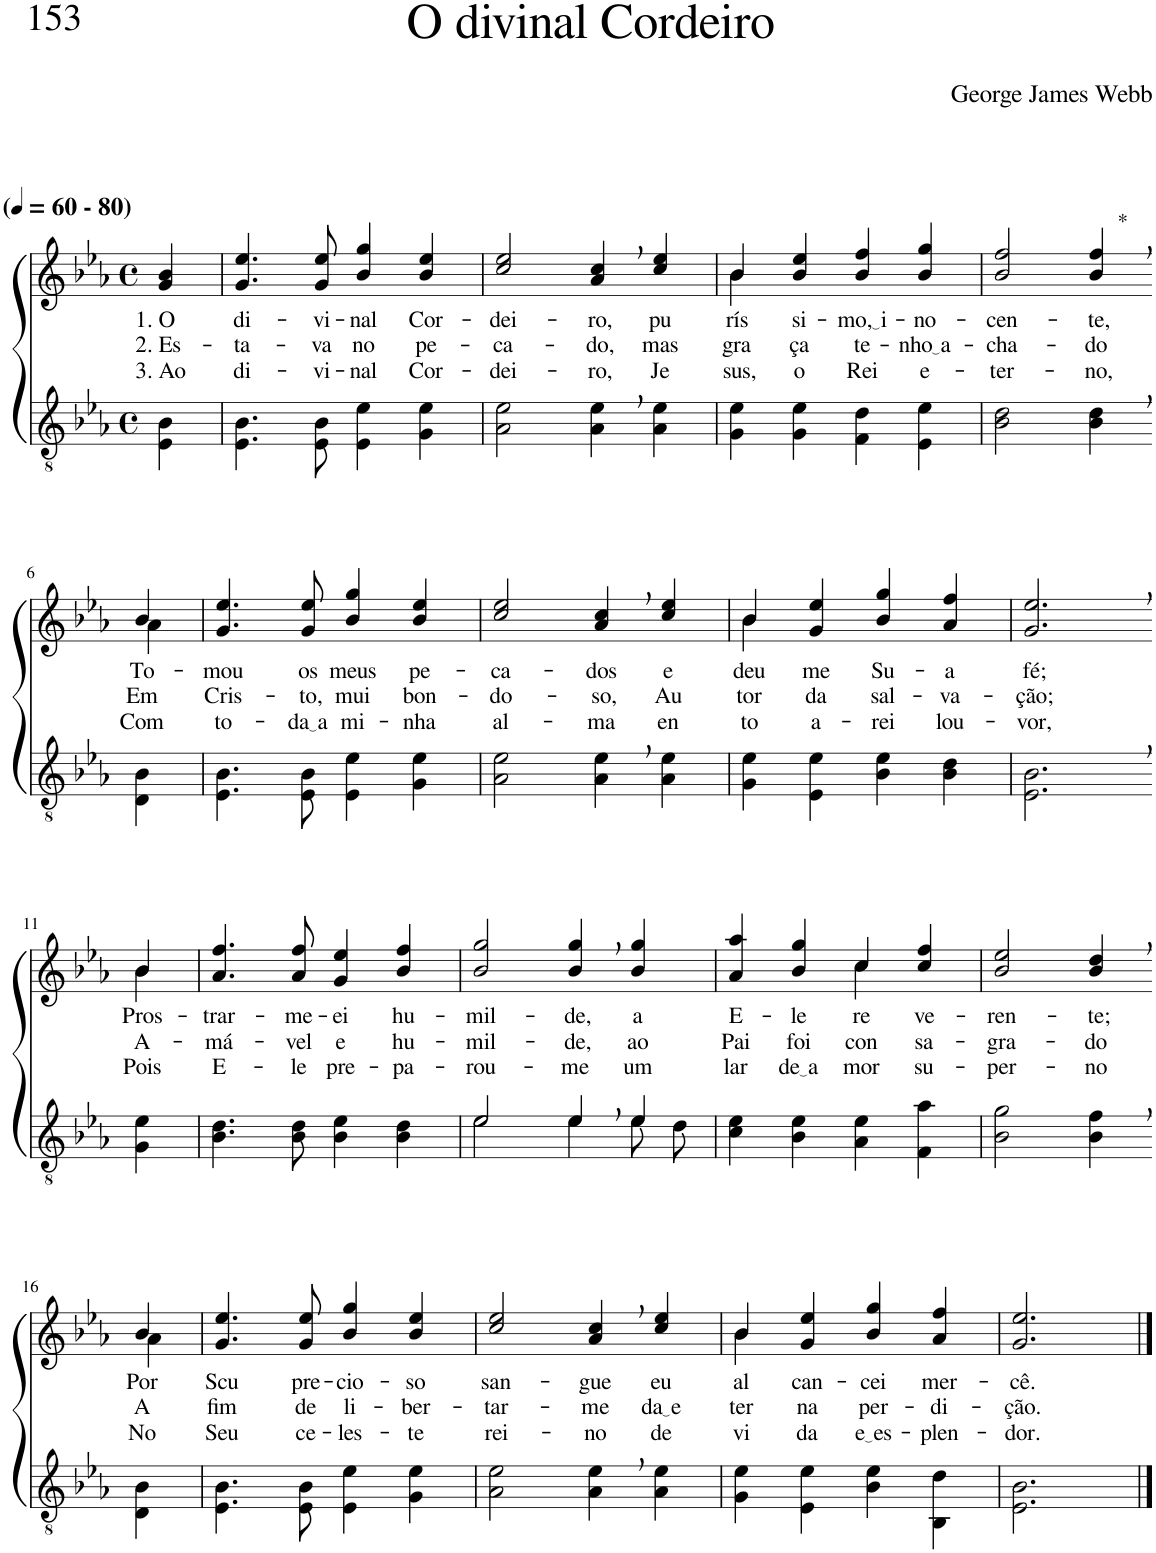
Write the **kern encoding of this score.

**kern	**kern	**text	**text	**text
*part2	*part1	*part1	*part1	*part1
*staff2	*staff1	*staff1	*staff1	*staff1
*I"Parte III e IV	*I"Parte I II	*	*	*
*clefGv2	*clefG2	*	*	*
*Trd3c5	*Trd3c5	*	*	*
*k[b-e-a-]	*k[b-e-a-]	*	*	*
*M4/4	*M4/4	*	*	*
*met(c)	*met(c)	*	*	*
*MM60	*MM60	*	*	*
=1	=1	=1	=1	=1
!	!LO:TX:a:B:t=(	!	!	!
!	!LO:TX:a:B:t=- 80)	!	!	!
!	!	!LO:LY:b	!LO:LY:b	!LO:LY:b
4E-\ 4B-\	4g/ 4b-/	1. O	2. Es-	3. Ao
=2	=2	=2	=2	=2
!	!	!LO:LY:b	!LO:LY:b	!LO:LY:b
4.E-\ 4.B-\	4.g/ 4.ee-/	di-	-ta-	di-
!	!	!LO:LY:b	!LO:LY:b	!LO:LY:b
8E-\ 8B-\	8g/ 8ee-/	-vi-	-va	-vi-
!	!	!LO:LY:b	!LO:LY:b	!LO:LY:b
4E-\ 4e-\	4b-/ 4gg/	-nal	no	-nal
!	!	!LO:LY:b	!LO:LY:b	!LO:LY:b
4G\ 4e-\	4b-/ 4ee-/	Cor-	pe-	Cor-
=3	=3	=3	=3	=3
!	!	!LO:LY:b	!LO:LY:b	!LO:LY:b
2A-\ 2e-\	2cc/ 2ee-/	-dei-	-ca-	-dei-
!	!	!LO:LY:b	!LO:LY:b	!LO:LY:b
4A-\, 4e-\,	4a-/, 4cc/,	-ro,	-do,	-ro,
!	!	!LO:LY:b	!LO:LY:b	!LO:LY:b
4A-\ 4e-\	4cc/ 4ee-/	pu-	mas	Je-
=4	=4	=4	=4	=4
*	*^	*	*	*
!	!	!	!LO:LY:b	!LO:LY:b	!LO:LY:b
4G\ 4e-\	4b-/	4b-\	-rís-	gra-	-sus,
!	!	!	!LO:LY:b	!LO:LY:b	!LO:LY:b
4G\ 4e-\	4b-/ 4ee-/	2.ryy	-si-	-ça	o
!	!	!	!LO:LY:b	!LO:LY:b	!LO:LY:b
4F\ 4d\	4b-/ 4ff/	.	mo, i	te-	Rei
!	!	!	!LO:LY:b	!LO:LY:b	!LO:LY:b
4E-\ 4e-\	4b-/ 4gg/	.	-no-	nho a	e-
*	*v	*v	*	*	*
=5	=5	=5	=5	=5
!	!	!LO:LY:b	!LO:LY:b	!LO:LY:b
2B-\ 2d\	2b-/ 2ff/	-cen-	-cha-	-ter-
!	!LO:TX:a:t=*	!	!	!
!	!	!LO:LY:b	!LO:LY:b	!LO:LY:b
4B-\, 4d\,	4b-/, 4ff/,	-te,	-do	-no,
!!LO:LB:g=z
=6-	=6-	=6-	=6-	=6-
*	*^	*	*	*
!	!	!	!LO:LY:b	!LO:LY:b	!LO:LY:b
4D\ 4B-\	4b-/	4a-\	To-	Em	Com
=7	=7	=7	=7	=7	=7
!	!	!	!LO:LY:b	!LO:LY:b	!LO:LY:b
*	*v	*v	*	*	*
4.E-\ 4.B-\	4.g/ 4.ee-/	-mou	Cris-	to-
!	!	!LO:LY:b	!LO:LY:b	!LO:LY:b
8E-\ 8B-\	8g/ 8ee-/	os	-to,	da a
!	!	!LO:LY:b	!LO:LY:b	!LO:LY:b
4E-\ 4e-\	4b-/ 4gg/	meus	mui	mi-
!	!	!LO:LY:b	!LO:LY:b	!LO:LY:b
4G\ 4e-\	4b-/ 4ee-/	pe-	bon-	-nha
=8	=8	=8	=8	=8
!	!	!LO:LY:b	!LO:LY:b	!LO:LY:b
2A-\ 2e-\	2cc/ 2ee-/	-ca-	-do-	al-
!	!	!LO:LY:b	!LO:LY:b	!LO:LY:b
4A-\, 4e-\,	4a-/, 4cc/,	-dos	-so,	-ma
!	!	!LO:LY:b	!LO:LY:b	!LO:LY:b
4A-\ 4e-\	4cc/ 4ee-/	e	Au-	en-
=9	=9	=9	=9	=9
*	*^	*	*	*
!	!	!	!LO:LY:b	!LO:LY:b	!LO:LY:b
4G\ 4e-\	4b-/	4b-\	deu-	-tor	-to-
!	!	!	!LO:LY:b	!LO:LY:b	!LO:LY:b
4E-\ 4e-\	4g/ 4ee-/	2.ryy	-me	da	-a-
!	!	!	!LO:LY:b	!LO:LY:b	!LO:LY:b
4B-\ 4e-\	4b-/ 4gg/	.	Su-	sal-	-rei
!	!	!	!LO:LY:b	!LO:LY:b	!LO:LY:b
4B-\ 4d\	4a-/ 4ff/	.	-a	-va-	lou-
*	*v	*v	*	*	*
=10	=10	=10	=10	=10
!	!	!LO:LY:b	!LO:LY:b	!LO:LY:b
2.E-\, 2.B-\,	2.g/, 2.ee-/,	fé;	-ção;	-vor,
!!LO:LB:g=z
=11-	=11-	=11-	=11-	=11-
*	*^	*	*	*
!	!	!	!LO:LY:b	!LO:LY:b	!LO:LY:b
4G\ 4e-\	4b-/	4b-\	Pros-	A-	Pois
=12	=12	=12	=12	=12	=12
!	!	!	!LO:LY:b	!LO:LY:b	!LO:LY:b
*	*v	*v	*	*	*
4.B-\ 4.d\	4.a-/ 4.ff/	-trar-	-má-	E-
!	!	!LO:LY:b	!LO:LY:b	!LO:LY:b
8B-\ 8d\	8a-/ 8ff/	-me-	-vel	-le
!	!	!LO:LY:b	!LO:LY:b	!LO:LY:b
4B-\ 4e-\	4g/ 4ee-/	-ei	e	pre-
!	!	!LO:LY:b	!LO:LY:b	!LO:LY:b
4B-\ 4d\	4b-/ 4ff/	hu-	hu-	-pa-
=13	=13	=13	=13	=13
*^	*	*	*	*
!	!	!	!LO:LY:b	!LO:LY:b	!LO:LY:b
2e-/	2e-\	2b-/ 2gg/	-mil-	-mil-	-rou-
!	!	!	!LO:LY:b	!LO:LY:b	!LO:LY:b
4e-,/	4e-\	4b-/, 4gg/,	-de,	-de,	-me
!	!	!	!LO:LY:b	!LO:LY:b	!LO:LY:b
4e-/	8e-\L	4b-/ 4gg/	a	ao	um
.	8d\J	.	.	.	.
=14	=14	=14	=14	=14	=14
!	!	!	!LO:LY:b	!LO:LY:b	!LO:LY:b
*v	*v	*^	*	*	*
4c\ 4e-\	4a-/ 4aa-/	2ryy	E-	Pai	lar
!	!	!	!LO:LY:b	!LO:LY:b	!LO:LY:b
4B-\ 4e-\	4b-/ 4gg/	.	-le	foi	de a
!	!	!	!LO:LY:b	!LO:LY:b	!LO:LY:b
4A-\ 4e-\	4cc/	4cc\	re-	con-	-mor
!	!	!	!LO:LY:b	!LO:LY:b	!LO:LY:b
4F\ 4a-\	4cc/ 4ff/	4ryy	-ve-	-sa-	su-
=15	=15	=15	=15	=15	=15
!	!	!	!LO:LY:b	!LO:LY:b	!LO:LY:b
*	*v	*v	*	*	*
2B-\ 2g\	2b-/ 2ee-/	-ren-	-gra-	-per-
!	!	!LO:LY:b	!LO:LY:b	!LO:LY:b
4B-\, 4f\,	4b-/, 4dd/,	-te;	-do	-no
!!LO:LB:g=z
=16-	=16-	=16-	=16-	=16-
*	*^	*	*	*
!	!	!	!LO:LY:b	!LO:LY:b	!LO:LY:b
4D\ 4B-\	4b-/	4a-\	-Por	A	No
=17	=17	=17	=17	=17	=17
!	!	!	!LO:LY:b	!LO:LY:b	!LO:LY:b
*	*v	*v	*	*	*
4.E-\ 4.B-\	4.g/ 4.ee-/	Scu	fim	Seu
!	!	!LO:LY:b	!LO:LY:b	!LO:LY:b
8E-\ 8B-\	8g/ 8ee-/	pre-	de	ce-
!	!	!LO:LY:b	!LO:LY:b	!LO:LY:b
4E-\ 4e-\	4b-/ 4gg/	-cio-	li-	-les-
!	!	!LO:LY:b	!LO:LY:b	!LO:LY:b
4G\ 4e-\	4b-/ 4ee-/	-so	-ber-	-te
=18	=18	=18	=18	=18
!	!	!LO:LY:b	!LO:LY:b	!LO:LY:b
2A-\ 2e-\	2cc/ 2ee-/	san-	-tar-	rei-
!	!	!LO:LY:b	!LO:LY:b	!LO:LY:b
4A-\, 4e-\,	4a-/, 4cc/,	-gue	-me	-no
!	!	!LO:LY:b	!LO:LY:b	!LO:LY:b
4A-\ 4e-\	4cc/ 4ee-/	eu	da e	de
=19	=19	=19	=19	=19
*	*^	*	*	*
!	!	!	!LO:LY:b	!LO:LY:b	!LO:LY:b
4G\ 4e-\	4b-/	4b-\	al-	-ter-	vi-
!	!	!	!LO:LY:b	!LO:LY:b	!LO:LY:b
4E-\ 4e-\	4g/ 4ee-/	2.ryy	-can-	-na	-da
!	!	!	!LO:LY:b	!LO:LY:b	!LO:LY:b
4B-\ 4e-\	4b-/ 4gg/	.	-cei	per-	e es
!	!	!	!LO:LY:b	!LO:LY:b	!LO:LY:b
4BB-\ 4d\	4a-/ 4ff/	.	mer-	-di-	-plen-
*	*v	*v	*	*	*
=20	=20	=20	=20	=20
!	!	!LO:LY:b	!LO:LY:b	!LO:LY:b
2.E-\ 2.B-\	2.g/ 2.ee-/	-cê.	-ção.	-dor.
==	==	==	==	==
*-	*-	*-	*-	*-
